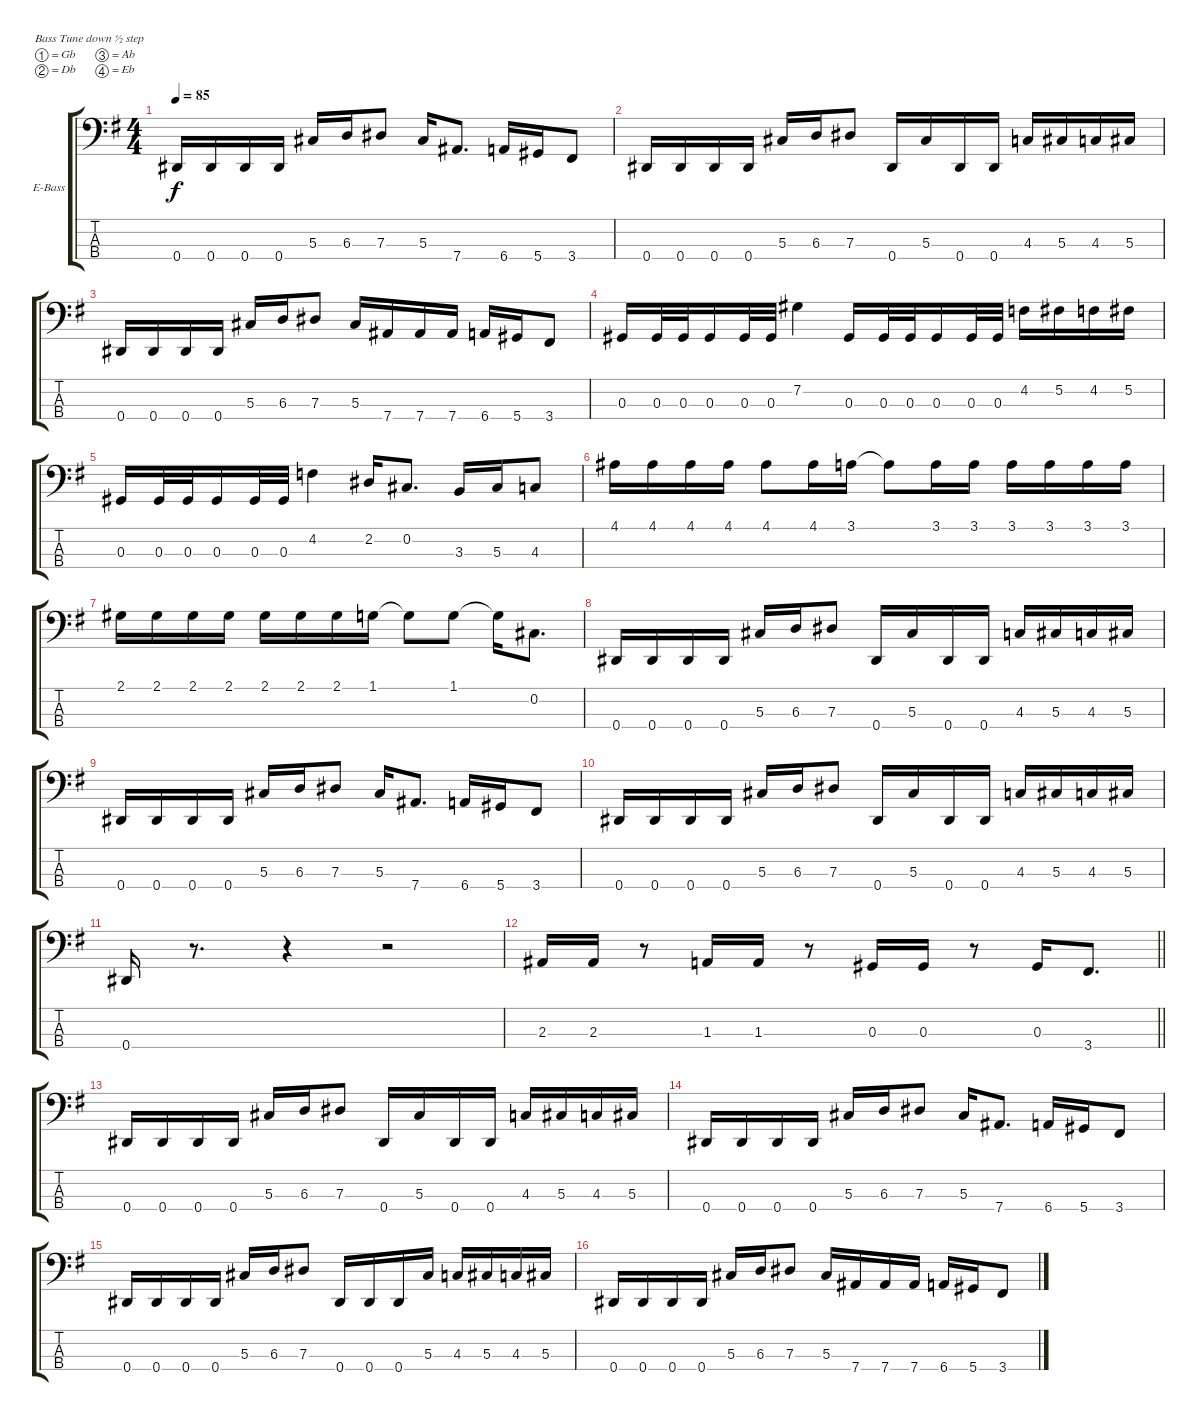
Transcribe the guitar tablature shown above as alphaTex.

\bracketExtendMode groupsimilarinstruments
\firstSystemTrackNameOrientation horizontal
\otherSystemsTrackNameOrientation horizontal
\track ("B" "E-Bass") {instrument electricbassfinger}
\staff {score tabs}
\tuning (Gb2 Db2 Ab1 Eb1)
\ts (4 4)
\tempo 85
\clef f4
\ks g
0.4.16{dy f} 0.4.16 0.4.16 0.4.16 5.3.16 6.3.16 7.3.8 5.3.16 7.4.8{d} 6.4.16 5.4.16 3.4.8 |
0.4.16 0.4.16 0.4.16 0.4.16 5.3.16 6.3.16 7.3.8 0.4.16 5.3.16 0.4.16 0.4.16 4.3.16 5.3.16 4.3.16 5.3.16 |
0.4.16 0.4.16 0.4.16 0.4.16 5.3.16 6.3.16 7.3.8 5.3.16 7.4.16 7.4.16 7.4.16 6.4.16 5.4.16 3.4.8 |
0.3.16 0.3.32 0.3.32 0.3.16 0.3.32 0.3.32 7.2.4 0.3.16 0.3.32 0.3.32 0.3.16 0.3.32 0.3.32 4.2.16 5.2.16 4.2.16 5.2.16 |
0.3.16 0.3.32 0.3.32 0.3.16 0.3.32 0.3.32 4.2.4 2.2.16 0.2.8{d} 3.3.16 5.3.16 4.3.8 |
4.1.16 4.1.16 4.1.16 4.1.16 4.1.8 4.1.16 3.1.16 3.1{t}.8 3.1.16 3.1.16 3.1.16 3.1.16 3.1.16 3.1.16 |
2.1.16 2.1.16 2.1.16 2.1.16 2.1.16 2.1.16 2.1.16 1.1.16 1.1{t}.8 1.1.8 1.1{t}.16 0.2.8{d} |
0.4.16 0.4.16 0.4.16 0.4.16 5.3.16 6.3.16 7.3.8 0.4.16 5.3.16 0.4.16 0.4.16 4.3.16 5.3.16 4.3.16 5.3.16 |
0.4.16 0.4.16 0.4.16 0.4.16 5.3.16 6.3.16 7.3.8 5.3.16 7.4.8{d} 6.4.16 5.4.16 3.4.8 |
0.4.16 0.4.16 0.4.16 0.4.16 5.3.16 6.3.16 7.3.8 0.4.16 5.3.16 0.4.16 0.4.16 4.3.16 5.3.16 4.3.16 5.3.16 |
0.4.16 r.8{d} r.4 r.2 |
\barLineRight lightlight
2.3.16 2.3.16 r.8 1.3.16 1.3.16 r.8 0.3.16 0.3.16 r.8 0.3.16 3.4.8{d} |
\section ("" " ")
0.4.16 0.4.16 0.4.16 0.4.16 5.3.16 6.3.16 7.3.8 0.4.16 5.3.16 0.4.16 0.4.16 4.3.16 5.3.16 4.3.16 5.3.16 |
0.4.16 0.4.16 0.4.16 0.4.16 5.3.16 6.3.16 7.3.8 5.3.16 7.4.8{d} 6.4.16 5.4.16 3.4.8 |
0.4.16 0.4.16 0.4.16 0.4.16 5.3.16 6.3.16 7.3.8 0.4.16 0.4.16 0.4.16 5.3.16 4.3.16 5.3.16 4.3.16 5.3.16 |
0.4.16 0.4.16 0.4.16 0.4.16 5.3.16 6.3.16 7.3.8 5.3.16 7.4.16 7.4.16 7.4.16 6.4.16 5.4.16 3.4.8
